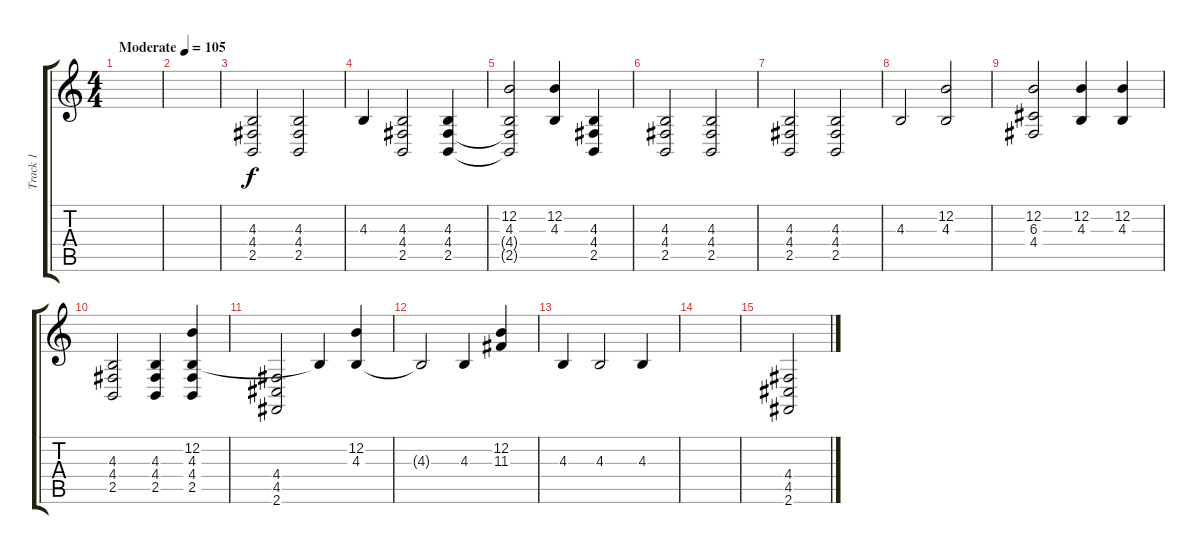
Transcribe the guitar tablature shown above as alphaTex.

\track ("Track 1" "Track 1") {instrument gunshot}
\staff {score tabs}
\tuning (E4 B3 G3 D3 A2 E2) {hide}
\ts (4 4)
\tempo (105 "Moderate")
\clef g2
\ks c
|
|
(4.3 4.4 2.5).2 (4.3 4.4 2.5).2 |
4.3.4 (4.3 4.4 2.5).2 (4.3 4.4 2.5).4 |
(12.2 4.3 4.4{t} 2.5{t}).2 (12.2 4.3).4 (4.3 4.4 2.5).4 |
(4.3 4.4 2.5).2 (4.3 4.4 2.5).2 |
(4.3 4.4 2.5).2 (4.3 4.4 2.5).2 |
4.3.2 (12.2 4.3).2 |
(12.2 6.3 4.4).2 (12.2 4.3).4 (12.2 4.3).4 |
(4.3 4.4 2.5).2 (4.3 4.4 2.5).4 (12.2 4.3 4.4 2.5).4 |
(4.4 4.5 2.6).2 4.3{t}.4 (12.2 4.3).4 |
4.3{t}.2 4.3.4 (12.2 11.3).4 |
4.3.4 4.3.2 4.3.4 |
|
(4.4 4.5 2.6).2
